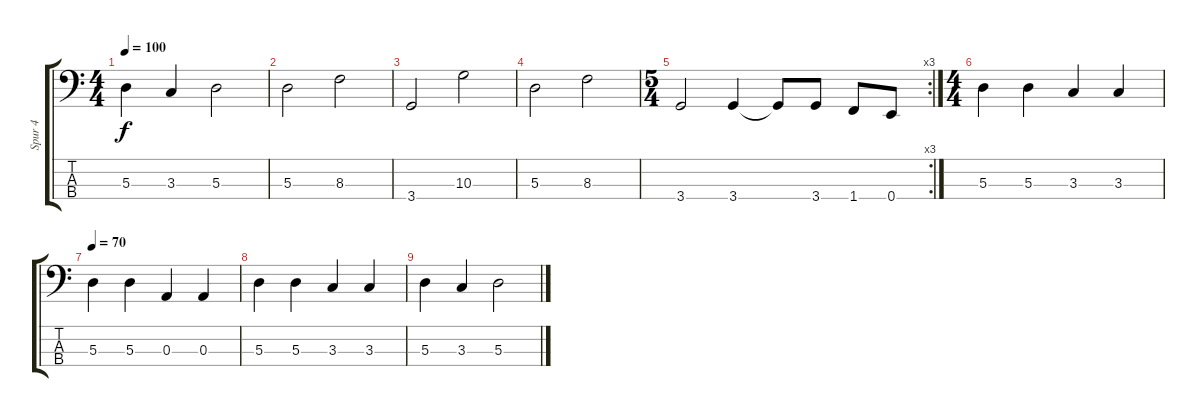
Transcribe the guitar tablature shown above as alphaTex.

\track ("Spur 4" "Spur 4") {instrument acousticbass}
\staff {score tabs}
\tuning (G2 D2 A1 E1) {hide}
\ts (4 4)
\tempo 100
\clef f4
\ks c
5.3.4{dy f} 3.3.4 5.3.2 |
5.3.2 8.3.2 |
3.4.2 10.3.2 |
5.3.2 8.3.2 |
\rc 3
\ts (5 4)
3.4.2 3.4.4 3.4{t}.8 3.4.8 1.4.8 0.4.8 |
\ts (4 4)
5.3.4 5.3.4 3.3.4 3.3.4 |
\tempo 70
5.3.4{volume 0} 5.3.4 0.3.4 0.3.4 |
5.3.4 5.3.4 3.3.4 3.3.4 |
5.3.4 3.3.4 5.3.2
